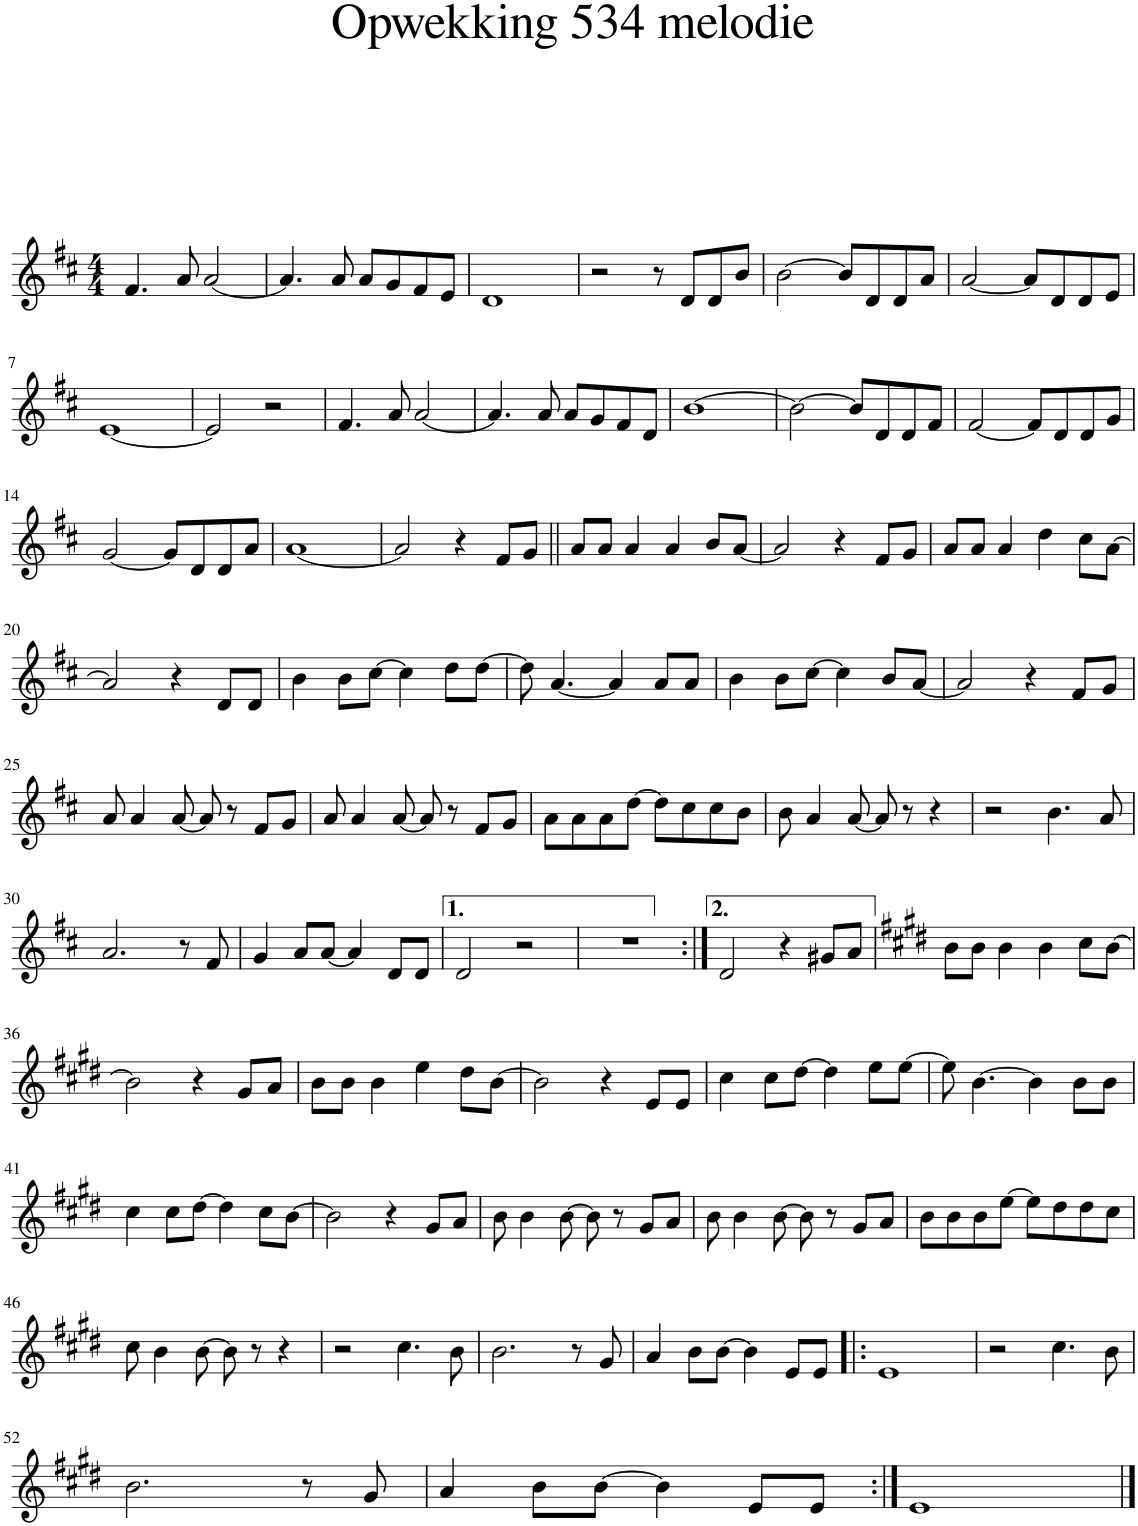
**kern
*part1
*staff1
*I"Bb Trompet
*I'Bb Tpt.
*clefG2
*Trd1c2
*k[f#c#]
*M4/4
=1
4.f#/
8a/
[2a/
=2
4.a/]
8a/
8a/L
8g/
8f#/
8e/J
=3
1d
=4
2r
8r
8d/L
8d/
8b/J
=5
[2b\
8b/L]
8d/
8d/
8a/J
=6
[2a/
8a/L]
8d/
8d/
8e/J
!!LO:LB:g=z
=7
[1e
=8
2e/]
2r
=9
4.f#/
8a/
[2a/
=10
4.a/]
8a/
8a/L
8g/
8f#/
8d/J
=11
[1b
=12
2b\_
8b/L]
8d/
8d/
8f#/J
=13
[2f#/
8f#/L]
8d/
8d/
8g/J
!!LO:LB:g=z
=14
[2g/
8g/L]
8d/
8d/
8a/J
=15
[1a
=16
2a/]
4r
8f#/L
8g/J
=17||
8a/L
8a/J
4a/
4a/
8b/L
[8a/J
=18
2a/]
4r
8f#/L
8g/J
=19
8a/L
8a/J
4a/
4dd\
8cc#\L
[8a\J
!!LO:LB:g=z
=20
2a/]
4r
8d/L
8d/J
=21
4b\
8b\L
[8cc#\J
4cc#\]
8dd\L
[8dd\J
=22
8dd\]
[4.a/
4a/]
8a/L
8a/J
=23
4b\
8b\L
[8cc#\J
4cc#\]
8b/L
[8a/J
=24
2a/]
4r
8f#/L
8g/J
!!LO:LB:g=z
=25
8a/
4a/
[8a/
8a/]
8r
8f#/L
8g/J
=26
8a/
4a/
[8a/
8a/]
8r
8f#/L
8g/J
=27
8a\L
8a\
8a\
[8dd\J
8dd\L]
8cc#\
8cc#\
8b\J
=28
8b\
4a/
[8a/
8a/]
8r
4r
=29
2r
4.b\
8a/
!!LO:LB:g=z
=30
2.a/
8r
8f#/
=31
4g/
8a/L
[8a/J
4a/]
8d/L
8d/J
=32
2d/
2r
=33
1r
=34:|!
2d/
4r
8g#X/L
8a/J
=35
*k[f#c#g#d#]
8b\L
8b\J
4b\
4b\
8cc#\L
[8b\J
!!LO:LB:g=z
=36
2b\]
4r
8g#/L
8a/J
=37
8b\L
8b\J
4b\
4ee\
8dd#\L
[8b\J
=38
2b\]
4r
8e/L
8e/J
=39
4cc#\
8cc#\L
[8dd#\J
4dd#\]
8ee\L
[8ee\J
=40
8ee\]
[4.b\
4b\]
8b\L
8b\J
!!LO:LB:g=z
=41
4cc#\
8cc#\L
[8dd#\J
4dd#\]
8cc#\L
[8b\J
=42
2b\]
4r
8g#/L
8a/J
=43
8b\
4b\
[8b\
8b\]
8r
8g#/L
8a/J
=44
8b\
4b\
[8b\
8b\]
8r
8g#/L
8a/J
=45
8b\L
8b\
8b\
[8ee\J
8ee\L]
8dd#\
8dd#\
8cc#\J
!!LO:LB:g=z
=46
8cc#\
4b\
[8b\
8b\]
8r
4r
=47
2r
4.cc#\
8b\
=48
2.b\
8r
8g#/
=49
4a/
8b\L
[8b\J
4b\]
8e/L
8e/J
=50!|:
1e
=51
2r
4.cc#\
8b\
!!LO:LB:g=z
=52
2.b\
8r
8g#/
=53
4a/
8b\L
[8b\J
4b\]
8e/L
8e/J
=54:|!
1e
==
*-
